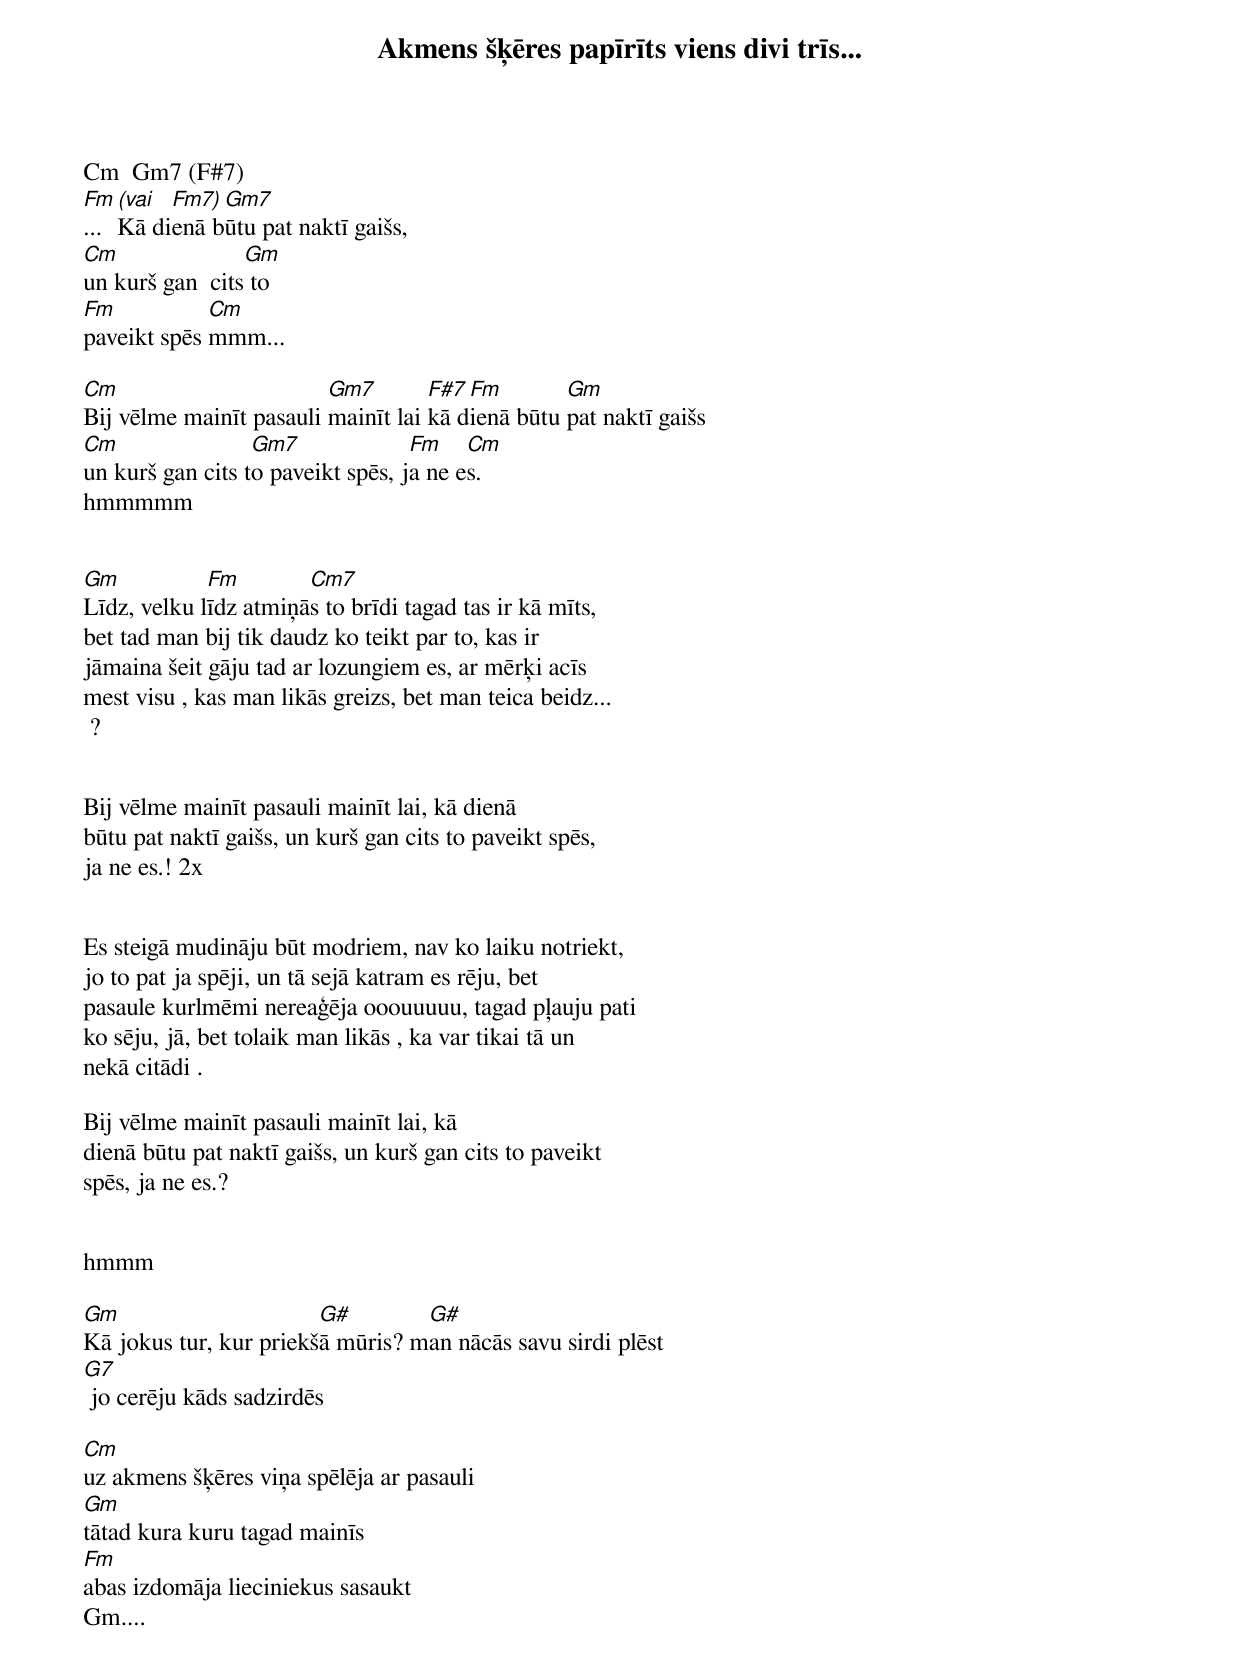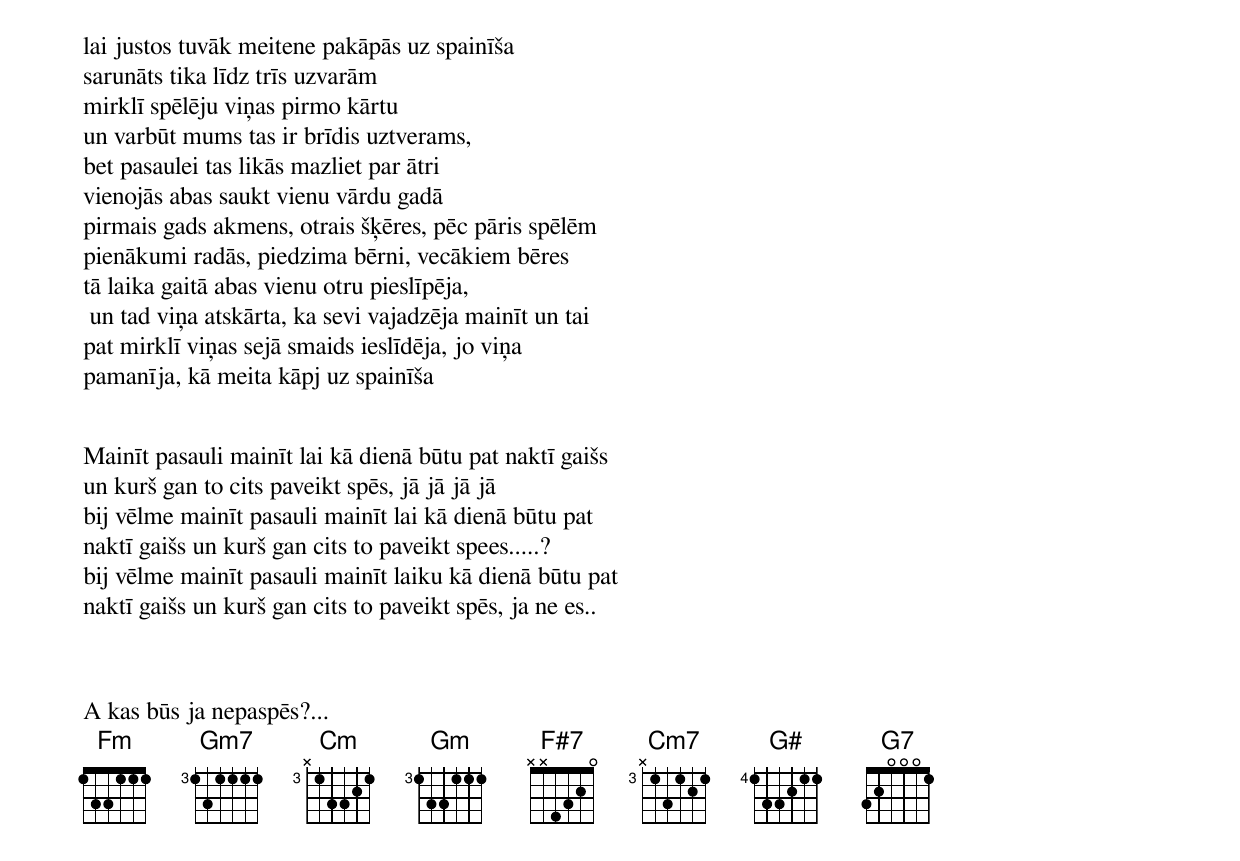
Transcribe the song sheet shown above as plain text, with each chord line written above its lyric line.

Akmens šķēres papīrīts viens divi trīs...
Cm  Gm7 (F#7)
Fm (vai Fm7) Gm7
...Kā dienā būtu pat naktī gaišs,
Cm               Gm
un kurš gan  cits to
Fm           Cm
paveikt spēs mmm...

Cm                       Gm7        F#7 Fm        Gm
Bij vēlme mainīt pasauli mainīt lai kā dienā būtu pat naktī gaišs
Cm                Gm7              Fm    Cm
un kurš gan cits to paveikt spēs, ja ne es.
hmmmmm


Gm           Fm        Cm7
Līdz, velku līdz atmiņās to brīdi tagad tas ir kā mīts,
bet tad man bij tik daudz ko teikt par to, kas ir
jāmaina šeit gāju tad ar lozungiem es, ar mērķi acīs
mest visu , kas man likās greizs, bet man teica beidz...
 ?


Bij vēlme mainīt pasauli mainīt lai, kā dienā
būtu pat naktī gaišs, un kurš gan cits to paveikt spēs,
ja ne es.! 2x


Es steigā mudināju būt modriem, nav ko laiku notriekt,
jo to pat ja spēji, un tā sejā katram es rēju, bet
pasaule kurlmēmi nereaģēja ooouuuuu, tagad pļauju pati
ko sēju, jā, bet tolaik man likās , ka var tikai tā un
nekā citādi .

Bij vēlme mainīt pasauli mainīt lai, kā
dienā būtu pat naktī gaišs, un kurš gan cits to paveikt
spēs, ja ne es.?


hmmm

Gm                      G#        G#
Kā jokus tur, kur priekšā mūris? man nācās savu sirdi plēst
G7
 jo cerēju kāds sadzirdēs

Cm
uz akmens šķēres viņa spēlēja ar pasauli
Gm
tātad kura kuru tagad mainīs
Fm
abas izdomāja lieciniekus sasaukt
Gm....
lai justos tuvāk meitene pakāpās uz spainīša
sarunāts tika līdz trīs uzvarām
mirklī spēlēju viņas pirmo kārtu
un varbūt mums tas ir brīdis uztverams,
bet pasaulei tas likās mazliet par ātri
vienojās abas saukt vienu vārdu gadā
pirmais gads akmens, otrais šķēres, pēc pāris spēlēm
pienākumi radās, piedzima bērni, vecākiem bēres
tā laika gaitā abas vienu otru pieslīpēja,
 un tad viņa atskārta, ka sevi vajadzēja mainīt un tai
pat mirklī viņas sejā smaids ieslīdēja, jo viņa
pamanīja, kā meita kāpj uz spainīša


Mainīt pasauli mainīt lai kā dienā būtu pat naktī gaišs
un kurš gan to cits paveikt spēs, jā jā jā jā
bij vēlme mainīt pasauli mainīt lai kā dienā būtu pat
naktī gaišs un kurš gan cits to paveikt spees.....?
bij vēlme mainīt pasauli mainīt laiku kā dienā būtu pat
naktī gaišs un kurš gan cits to paveikt spēs, ja ne es..



A kas būs ja nepaspēs?...
